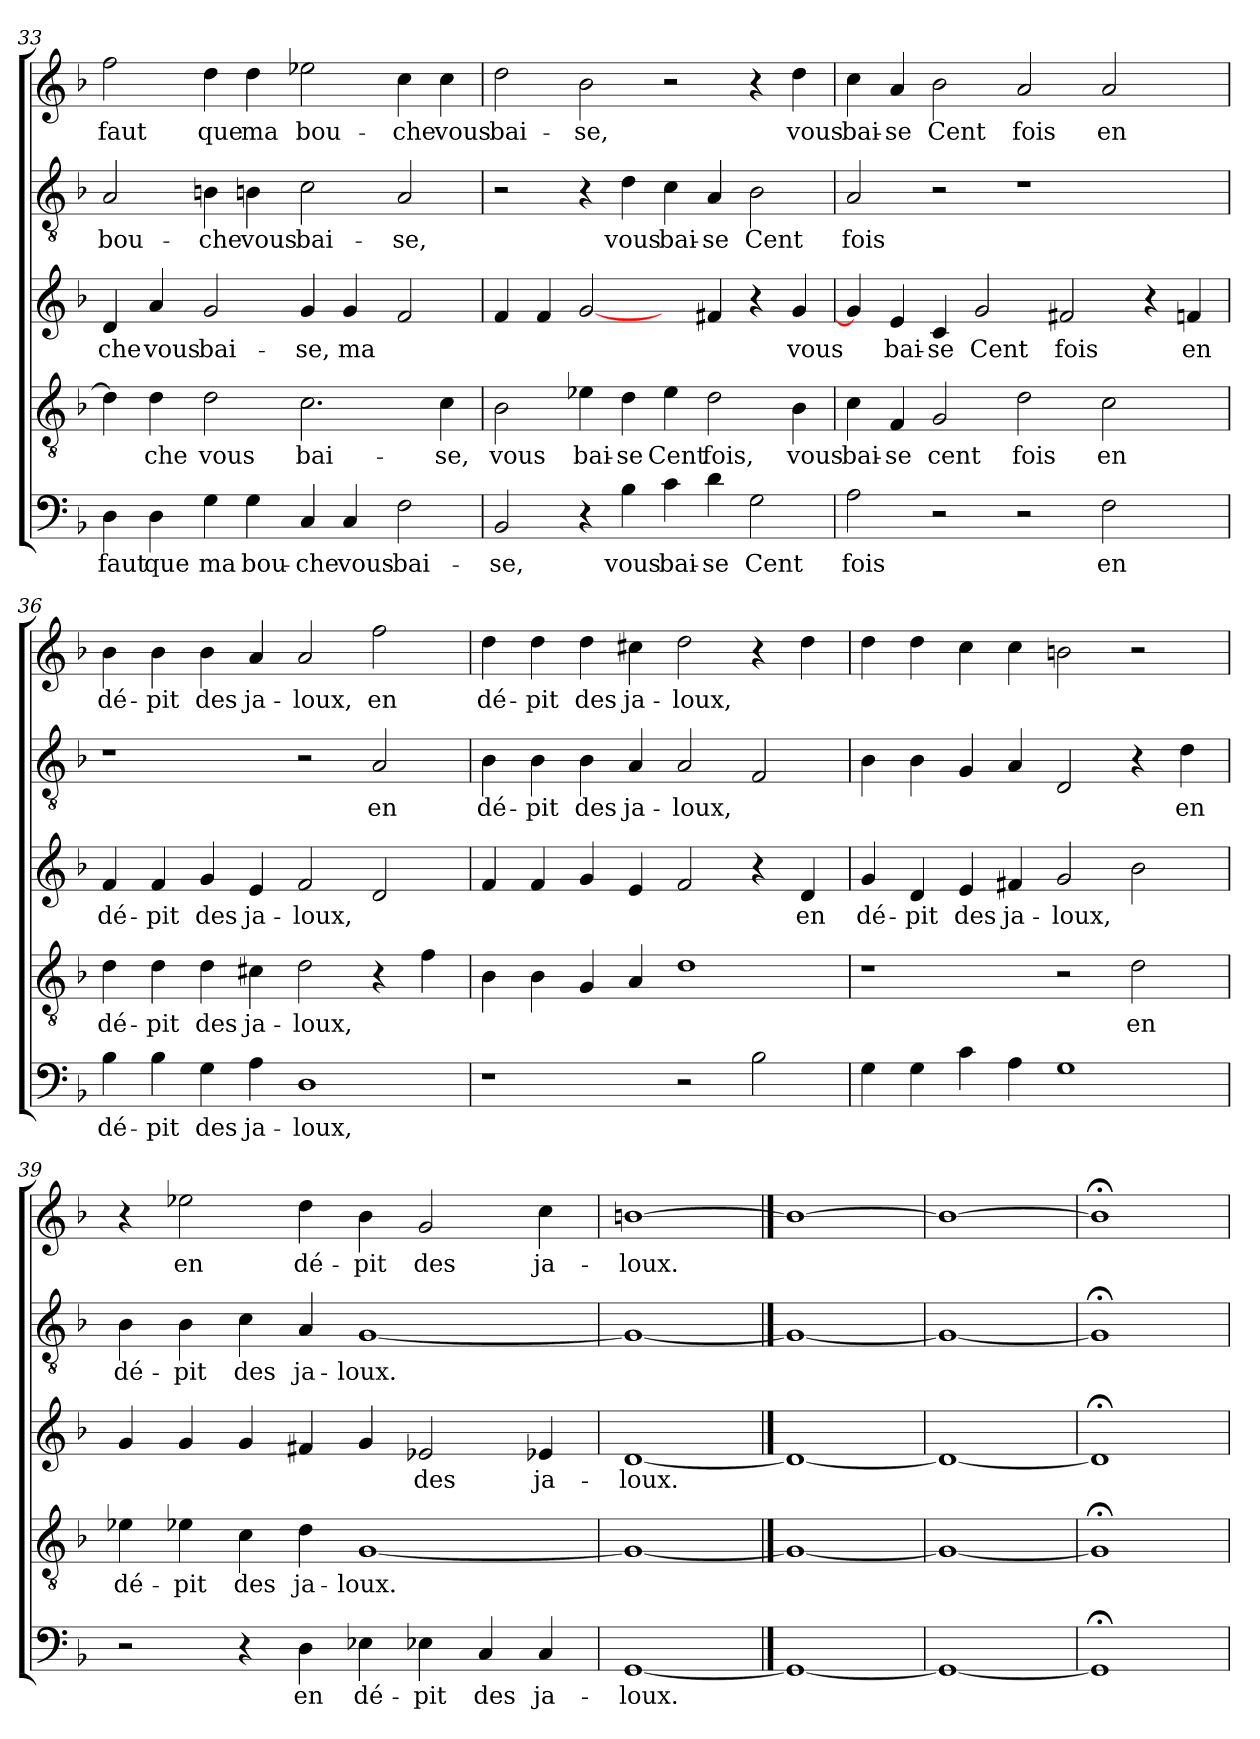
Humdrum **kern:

**kern	**text	**kern	**text	**kern	**text	**kern	**text	**kern	**text
*part5	*part5	*part4	*part4	*part3	*part3	*part2	*part2	*part1	*part1
*staff5	*staff5	*staff4	*staff4	*staff3	*staff3	*staff2	*staff2	*staff1	*staff1
!!LO:PB:g=z
*clefF4	*	*clefGv2	*	*clefG2	*	*clefGv2	*	*clefG2	*
*	*	*ITrd7c12	*	*	*	*ITrd7c12	*	*	*
*k[b-]	*	*k[b-]	*	*k[b-]	*	*k[b-]	*	*k[b-]	*
=33	=33	=33	=33	=33	=33	=33	=33	=33	=33
4D	faut	4D]	.	4d	-che	2AA	bou-	2ff	faut
4D	que	4D	-che	4a	vous	.	.	.	.
4G	ma	2D	vous	2g	bai-	4BBn	-che	4dd	que
4G	bou-	.	.	.	.	4BBn	vous	4dd	ma
4C	-che	2.C	bai-	4g	-se,	2C	bai-	2ee-X	bou-
4C	vous	.	.	4g	ma	.	.	.	.
2F	bai-	.	.	2f	.	2AA	-se,	4cc	-che
.	.	4C	-se,	.	.	.	.	4cc	vous
=34	=34	=34	=34	=34	=34	=34	=34	=34	=34
2BB-	-se,	2BB-	vous	4f	.	2r	.	2dd	bai-
.	.	.	.	4f	.	.	.	.	.
4r	.	4E-X	bai-	[2g	.	4r	.	2b-	-se,
4B-	vous	4D	-se	.	.	4D	vous	.	.
4c	bai-	4E-	Cent	4ryy	.	4C	bai-	2r	.
4d	-se	2D	fois,	4f#X	.	4AA	-se	.	.
2G	Cent	.	.	4r	.	2BB-	Cent	4r	.
.	.	4BB-	vous	4g	vous	.	.	4dd	vous
=35	=35	=35	=35	=35	=35	=35	=35	=35	=35
2A	fois	4C	bai-	4g]	.	2AA	fois	4cc	bai-
.	.	4FF	-se	4e	bai-	.	.	4a	-se
2r	.	2GG	cent	4c	-se	2r	.	2b-	Cent
.	.	.	.	2g	Cent	.	.	.	.
2r	.	2D	fois	.	.	1r	.	2a	fois
.	.	.	.	2f#X	fois	.	.	.	.
2F	en	2C	en	.	.	.	.	2a	en
.	.	.	.	4r	.	.	.	.	.
4ryy	.	4ryy	.	4fn	en	4ryy	.	4ryy	.
=36	=36	=36	=36	=36	=36	=36	=36	=36	=36
4B-	dé-	4D	dé-	4f	dé-	1r	.	4b-	dé-
4B-	-pit	4D	-pit	4f	-pit	.	.	4b-	-pit
4G	des	4D	des	4g	des	.	.	4b-	des
4A	ja-	4C#X	ja-	4e	ja-	.	.	4a	ja-
1D	-loux,	2D	-loux,	2f	-loux,	2r	.	2a	-loux,
.	.	4r	.	2d	.	2AA	en	2ff	en
.	.	4F	.	.	.	.	.	.	.
!!LO:LB:g=z
=37	=37	=37	=37	=37	=37	=37	=37	=37	=37
1r	.	4BB-	.	4f	.	4BB-	dé-	4dd	dé-
.	.	4BB-	.	4f	.	4BB-	-pit	4dd	-pit
.	.	4GG	.	4g	.	4BB-	des	4dd	des
.	.	4AA	.	4e	.	4AA	ja-	4cc#X	ja-
2r	.	1D	.	2f	.	2AA	-loux,	2dd	-loux,
2B-	.	.	.	4r	.	2FF	.	4r	.
.	.	.	.	4d	en	.	.	4dd	.
=38	=38	=38	=38	=38	=38	=38	=38	=38	=38
4G	.	1r	.	4g	dé-	4BB-	.	4dd	.
4G	.	.	.	4d	-pit	4BB-	.	4dd	.
4c	.	.	.	4e	des	4GG	.	4cc	.
4A	.	.	.	4f#X	ja-	4AA	.	4cc	.
1G	.	2r	.	2g	-loux,	2DD	.	2bn	.
.	.	2D	en	2b-	.	4r	.	2r	.
.	.	.	.	.	.	4D	en	.	.
=39	=39	=39	=39	=39	=39	=39	=39	=39	=39
2r	.	4E-X	dé-	4g	.	4BB-	dé-	4r	.
.	.	4E-X	-pit	4g	.	4BB-	-pit	2ee-X	en
4r	.	4C	des	4g	.	4C	des	.	.
4D	en	4D	ja-	4f#X	.	4AA	ja-	4dd	dé-
4E-X	dé-	[1GG	-loux.	4g	.	[1GG	-loux.	4b-	-pit
4E-X	-pit	.	.	2e-X	des	.	.	2g	des
4C	des	.	.	.	.	.	.	.	.
4C	ja-	.	.	4e-X	ja-	.	.	4cc	ja-
=40	=40	=40	=40	=40	=40	=40	=40	=40	=40
[1GG	-loux.	1GG_	.	[1d	-loux.	1GG_	.	[1bn	-loux.
==41	==41	==41	==41	==41	==41	==41	==41	==41	==41
1GG_	.	1GG_	.	1d_	.	1GG_	.	1b_	.
=42	=42	=42	=42	=42	=42	=42	=42	=42	=42
1GG_	.	1GG_	.	1d_	.	1GG_	.	1b_	.
=43	=43	=43	=43	=43	=43	=43	=43	=43	=43
1GG;<]	.	1GG;<]	.	1d;<]	.	1GG;<]	.	1b;<]	.
=	=	=	=	=	=	=	=	=	=
*-	*-	*-	*-	*-	*-	*-	*-	*-	*-
